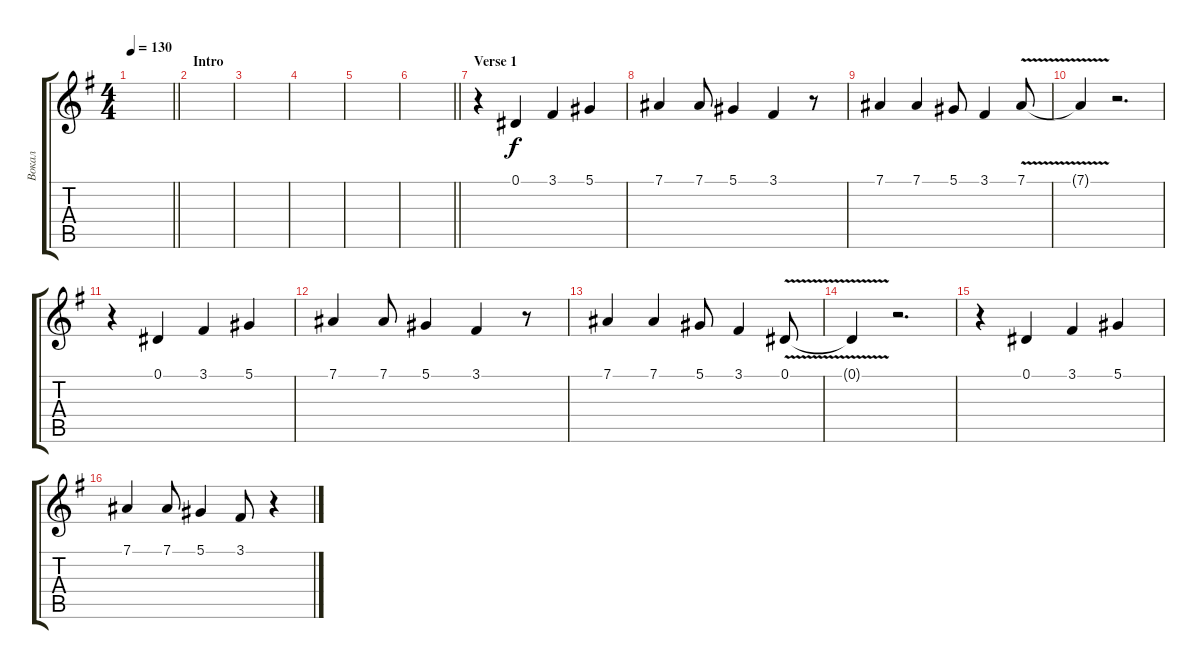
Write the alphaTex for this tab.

\track ("Вокал" "Вокал") {instrument trumpet}
\staff {score tabs}
\tuning (Eb4 Bb3 Gb3 Db3 Ab2 Eb2) {hide}
\ts (4 4)
\tempo 130
\clef g2
\barLineRight lightlight
\ks eminor
|
\section ("" "Intro")
|
|
|
|
\barLineRight lightlight
|
\section ("" "Verse 1")
r.4 0.1.4 3.1.4 5.1.4 |
7.1.4 7.1.8 5.1.4 3.1.4 r.8 |
7.1.4 7.1.4 5.1.8 3.1.4 7.1{v}.8 |
7.1{t}.4 r.2{d} |
r.4 0.1.4 3.1.4 5.1.4 |
7.1.4 7.1.8 5.1.4 3.1.4 r.8 |
7.1.4 7.1.4 5.1.8 3.1.4 0.1{v}.8 |
0.1{t}.4 r.2{d} |
r.4 0.1.4 3.1.4 5.1.4 |
7.1.4 7.1.8 5.1.4 3.1.8 r.4
